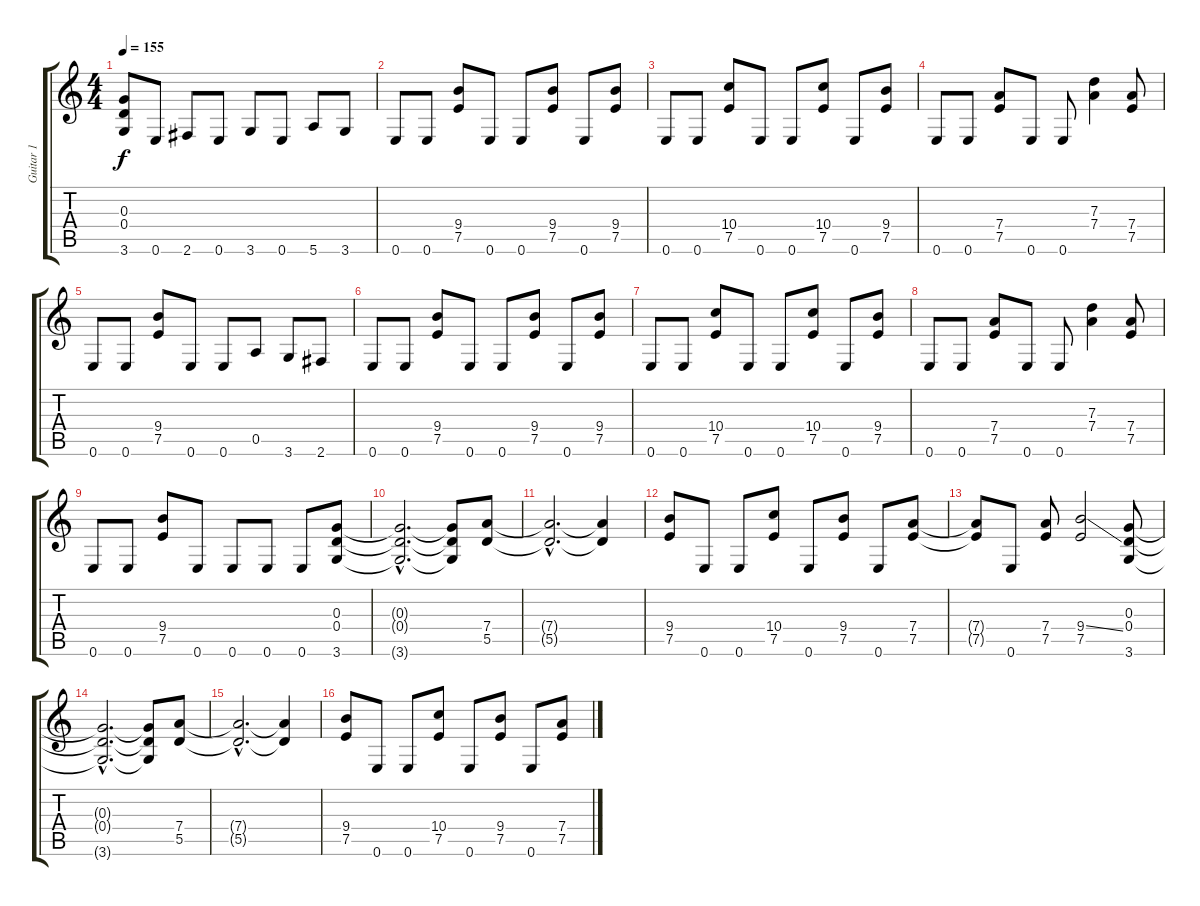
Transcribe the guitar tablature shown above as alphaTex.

\track ("Guitar 1" "Guitar 1") {instrument distortionguitar}
\staff {score tabs}
\tuning (E4 B3 G3 D3 A2 E2) {hide}
\ts (4 4)
\tempo 155
\clef g2
\ks c
(0.3{t} 0.4{t} 3.6{t}).8{dy f} 0.6.8 2.6.8 0.6.8 3.6.8 0.6.8 5.6.8 3.6.8 |
0.6.8 0.6.8 (9.4 7.5).8 0.6.8 0.6.8 (9.4 7.5).8 0.6.8 (9.4 7.5).8 |
0.6.8 0.6.8 (10.4 7.5).8 0.6.8 0.6.8 (10.4 7.5).8 0.6.8 (9.4 7.5).8 |
0.6.8 0.6.8 (7.4 7.5).8 0.6.8 0.6.8 (7.3 7.4).4 (7.4 7.5).8 |
0.6.8 0.6.8 (9.4 7.5).8 0.6.8 0.6.8 0.5.8 3.6.8 2.6.8 |
0.6.8 0.6.8 (9.4 7.5).8 0.6.8 0.6.8 (9.4 7.5).8 0.6.8 (9.4 7.5).8 |
0.6.8 0.6.8 (10.4 7.5).8 0.6.8 0.6.8 (10.4 7.5).8 0.6.8 (9.4 7.5).8 |
0.6.8 0.6.8 (7.4 7.5).8 0.6.8 0.6.8 (7.3 7.4).4 (7.4 7.5).8 |
0.6.8 0.6.8 (9.4 7.5).8 0.6.8 0.6.8 0.6.8 0.6.8 (0.3 0.4 3.6).8 |
(0.3{hac t} 0.4{hac t} 3.6{hac t}).2{d} (0.3{t} 0.4{t} 3.6{t}).8 (7.4 5.5).8 |
(7.4{hac t} 5.5{hac t}).2{d} (7.4{t} 5.5{t}).4 |
(9.4 7.5).8 0.6.8 0.6.8 (10.4 7.5).8 0.6.8 (9.4 7.5).8 0.6.8 (7.4 7.5).8 |
(7.4{t} 7.5{t}).8 0.6.8 (7.4 7.5).8 (9.4{ss} 7.5).2 (0.3 0.4 3.6).8 |
(0.3{hac t} 0.4{hac t} 3.6{hac t}).2{d} (0.3{t} 0.4{t} 3.6{t}).8 (7.4 5.5).8 |
(7.4{hac t} 5.5{hac t}).2{d} (7.4{t} 5.5{t}).4 |
(9.4 7.5).8 0.6.8 0.6.8 (10.4 7.5).8 0.6.8 (9.4 7.5).8 0.6.8 (7.4 7.5).8
